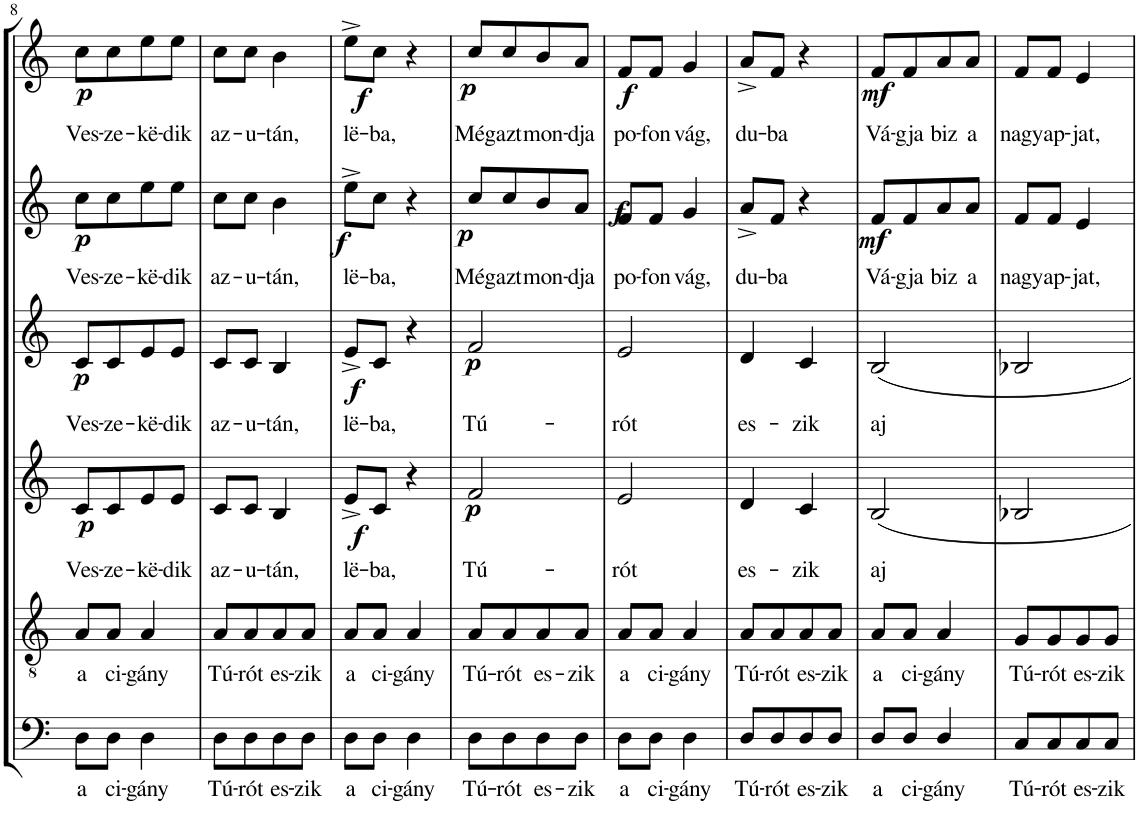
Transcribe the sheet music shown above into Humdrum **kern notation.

**kern	**text	**kern	**text	**kern	**text	**dynam	**kern	**text	**dynam	**kern	**text	**dynam	**kern	**text	**dynam
*part6	*part6	*part5	*part5	*part4	*part4	*part4	*part3	*part3	*part3	*part2	*part2	*part2	*part1	*part1	*part1
*staff6	*staff6	*staff5	*staff5	*staff4	*staff4	*staff4	*staff3	*staff3	*staff3	*staff2	*staff2	*staff2	*staff1	*staff1	*staff1
*I"Bassi	*	*I"Tenori	*	*I"Contralti II	*	*	*I"Contralti I	*	*	*I"Soprani II	*	*	*I"Soprani I	*	*
!!LO:PB:g=z
*clefF4	*	*clefGv2	*	*clefG2	*	*	*clefG2	*	*	*clefG2	*	*	*clefG2	*	*
*	*	*	*	*	*	*	*	*	*	*Trd1c2	*	*	*Trd1c2	*	*
*k[]	*	*k[]	*	*k[]	*	*	*k[]	*	*	*k[]	*	*	*k[]	*	*
*M2/4	*	*M2/4	*	*M2/4	*	*	*M2/4	*	*	*M2/4	*	*	*M2/4	*	*
=8	=8	=8	=8	=8	=8	=8	=8	=8	=8	=8	=8	=8	=8	=8	=8
!	!LO:LY:b	!	!LO:LY:b	!	!LO:LY:b	!LO:DY:b	!	!LO:LY:b	!LO:DY:b	!	!LO:LY:b	!LO:DY:b	!	!LO:LY:b	!LO:DY:b
8D\L	a	8A/L	a	8c/L	Ves-	p	8c/L	Ves-	p	8cc\L	Ves-	p	8cc\L	Ves-	p
!	!LO:LY:b	!	!LO:LY:b	!	!LO:LY:b	!	!	!LO:LY:b	!	!	!LO:LY:b	!	!	!LO:LY:b	!
8D\J	ci-	8A/J	ci-	8c/	-ze-	.	8c/	-ze-	.	8cc\	-ze-	.	8cc\	-ze-	.
!	!LO:LY:b	!	!LO:LY:b	!	!LO:LY:b	!	!	!LO:LY:b	!	!	!LO:LY:b	!	!	!LO:LY:b	!
4D\	-gány	4A/	-gány	8e/	-kë-	.	8e/	-kë-	.	8ee\	-kë-	.	8ee\	-kë-	.
!	!	!	!	!	!LO:LY:b	!	!	!LO:LY:b	!	!	!LO:LY:b	!	!	!LO:LY:b	!
.	.	.	.	8e/J	-dik	.	8e/J	-dik	.	8ee\J	-dik	.	8ee\J	-dik	.
=9	=9	=9	=9	=9	=9	=9	=9	=9	=9	=9	=9	=9	=9	=9	=9
!	!LO:LY:b	!	!LO:LY:b	!	!LO:LY:b	!	!	!LO:LY:b	!	!	!LO:LY:b	!	!	!LO:LY:b	!
8D\L	Tú-	8A/L	Tú-	8c/L	az-	.	8c/L	az-	.	8cc\L	az-	.	8cc\L	az-	.
!	!LO:LY:b	!	!LO:LY:b	!	!LO:LY:b	!	!	!LO:LY:b	!	!	!LO:LY:b	!	!	!LO:LY:b	!
8D\	-rót	8A/	-rót	8c/J	-u-	.	8c/J	-u-	.	8cc\J	-u-	.	8cc\J	-u-	.
!	!LO:LY:b	!	!LO:LY:b	!	!LO:LY:b	!	!	!LO:LY:b	!	!	!LO:LY:b	!	!	!LO:LY:b	!LO:DY:b
8D\	es-	8A/	es-	4B/	-tán,	.	4B/	-tán,	.	4b\	-tán,	.	4b\	-tán,	f
!	!LO:LY:b	!	!LO:LY:b	!	!	!	!	!	!	!	!	!	!	!	!
8D\J	-zik	8A/J	-zik	.	.	.	.	.	.	.	.	.	.	.	.
=10	=10	=10	=10	=10	=10	=10	=10	=10	=10	=10	=10	=10	=10	=10	=10
!	!LO:LY:b	!	!LO:LY:b	!	!LO:LY:b	!LO:DY:b	!	!LO:LY:b	!LO:DY:b	!	!LO:LY:b	!LO:DY:b	!	!LO:LY:b	!
8D\L	a	8A/L	a	8e^/L	lë-	f	8e^/L	lë-	f	8ee^\L	lë-	f	8ee^\L	lë-	.
!	!LO:LY:b	!	!LO:LY:b	!	!LO:LY:b	!	!	!LO:LY:b	!	!	!LO:LY:b	!	!	!LO:LY:b	!
8D\J	ci-	8A/J	ci-	8c/J	-ba,	.	8c/J	-ba,	.	8cc\J	-ba,	.	8cc\J	-ba,	.
!	!LO:LY:b	!	!LO:LY:b	!	!	!	!	!	!	!	!	!	!	!	!
4D\	-gány	4A/	-gány	4r	.	.	4r	.	.	4r	.	.	4r	.	.
=11	=11	=11	=11	=11	=11	=11	=11	=11	=11	=11	=11	=11	=11	=11	=11
!	!LO:LY:b	!	!LO:LY:b	!	!LO:LY:b	!LO:DY:b	!	!LO:LY:b	!LO:DY:b	!	!LO:LY:b	!LO:DY:b	!	!LO:LY:b	!LO:DY:b
8D\L	Tú-	8A/L	Tú-	2f/	Tú-	p	2f/	Tú-	p	8cc/L	Még	p	8cc/L	Még	p
!	!LO:LY:b	!	!LO:LY:b	!	!	!	!	!	!	!	!LO:LY:b	!	!	!LO:LY:b	!
8D\	-rót	8A/	-rót	.	.	.	.	.	.	8cc/	azt	.	8cc/	azt	.
!	!LO:LY:b	!	!LO:LY:b	!	!	!	!	!	!	!	!LO:LY:b	!	!	!LO:LY:b	!
8D\	es-	8A/	es-	.	.	.	.	.	.	8b/	mon-	.	8b/	mon-	.
!	!LO:LY:b	!	!LO:LY:b	!	!	!	!	!	!	!	!LO:LY:b	!	!	!LO:LY:b	!
8D\J	-zik	8A/J	-zik	.	.	.	.	.	.	8a/J	-dja	.	8a/J	-dja	.
=12	=12	=12	=12	=12	=12	=12	=12	=12	=12	=12	=12	=12	=12	=12	=12
!	!LO:LY:b	!	!LO:LY:b	!	!LO:LY:b	!	!	!LO:LY:b	!	!	!LO:LY:b	!LO:DY:b	!	!LO:LY:b	!LO:DY:b
8D\L	a	8A/L	a	2e/	-rót	.	2e/	-rót	.	8f/L	po-	f	8f/L	po-	f
!	!LO:LY:b	!	!LO:LY:b	!	!	!	!	!	!	!	!LO:LY:b	!	!	!LO:LY:b	!
8D\J	ci-	8A/J	ci-	.	.	.	.	.	.	8f/J	-fon	.	8f/J	-fon	.
!	!LO:LY:b	!	!LO:LY:b	!	!	!	!	!	!	!	!LO:LY:b	!	!	!LO:LY:b	!
4D\	-gány	4A/	-gány	.	.	.	.	.	.	4g/	vág,	.	4g/	vág,	.
=13	=13	=13	=13	=13	=13	=13	=13	=13	=13	=13	=13	=13	=13	=13	=13
!	!LO:LY:b	!	!LO:LY:b	!	!LO:LY:b	!	!	!LO:LY:b	!	!	!LO:LY:b	!	!	!LO:LY:b	!
8D/L	Tú-	8A/L	Tú-	4d/	es-	.	4d/	es-	.	8a^/L	du-	.	8a^/L	du-	.
!	!LO:LY:b	!	!LO:LY:b	!	!	!	!	!	!	!	!LO:LY:b	!	!	!LO:LY:b	!
8D/	-rót	8A/	-rót	.	.	.	.	.	.	8f/J	-ba	.	8f/J	-ba	.
!	!LO:LY:b	!	!LO:LY:b	!	!LO:LY:b	!	!	!LO:LY:b	!	!	!	!	!	!	!
8D/	es-	8A/	es-	4c/	-zik	.	4c/	-zik	.	4r	.	.	4r	.	.
!	!LO:LY:b	!	!LO:LY:b	!	!	!	!	!	!	!	!	!	!	!	!
8D/J	-zik	8A/J	-zik	.	.	.	.	.	.	.	.	.	.	.	.
=14	=14	=14	=14	=14	=14	=14	=14	=14	=14	=14	=14	=14	=14	=14	=14
!	!LO:LY:b	!	!LO:LY:b	!	!LO:LY:b	!	!	!LO:LY:b	!	!	!LO:LY:b	!LO:DY:b	!	!LO:LY:b	!LO:DY:b
8D/L	a	8A/L	a	2B/	aj	.	2B/	aj	.	8f/L	Vá-	mf	8f/L	Vá-	mf
!	!LO:LY:b	!	!LO:LY:b	!	!	!	!	!	!	!	!LO:LY:b	!	!	!LO:LY:b	!
8D/J	ci-	8A/J	ci-	.	.	.	.	.	.	8f/	-gja	.	8f/	-gja	.
!	!LO:LY:b	!	!LO:LY:b	!	!	!	!	!	!	!	!LO:LY:b	!	!	!LO:LY:b	!
4D/	-gány	4A/	-gány	.	.	.	.	.	.	8a/	biz	.	8a/	biz	.
!	!	!	!	!	!	!	!	!	!	!	!LO:LY:b	!	!	!LO:LY:b	!
.	.	.	.	.	.	.	.	.	.	8a/J	a	.	8a/J	a	.
=15	=15	=15	=15	=15	=15	=15	=15	=15	=15	=15	=15	=15	=15	=15	=15
!	!LO:LY:b	!	!LO:LY:b	!	!	!	!	!	!	!	!LO:LY:b	!	!	!LO:LY:b	!
8C/L	Tú-	8G/L	Tú-	2B-X/	.	.	2B-X/	.	.	8f/L	nagy	.	8f/L	nagy	.
!	!LO:LY:b	!	!LO:LY:b	!	!	!	!	!	!	!	!LO:LY:b	!	!	!LO:LY:b	!
8C/	-rót	8G/	-rót	.	.	.	.	.	.	8f/J	ap-	.	8f/J	ap-	.
!	!LO:LY:b	!	!LO:LY:b	!	!	!	!	!	!	!	!LO:LY:b	!	!	!LO:LY:b	!
8C/	es-	8G/	es-	.	.	.	.	.	.	4e/	-jat,	.	4e/	-jat,	.
!	!LO:LY:b	!	!LO:LY:b	!	!	!	!	!	!	!	!	!	!	!	!
8C/J	-zik	8G/J	-zik	.	.	.	.	.	.	.	.	.	.	.	.
=	=	=	=	=	=	=	=	=	=	=	=	=	=	=	=
*-	*-	*-	*-	*-	*-	*-	*-	*-	*-	*-	*-	*-	*-	*-	*-
